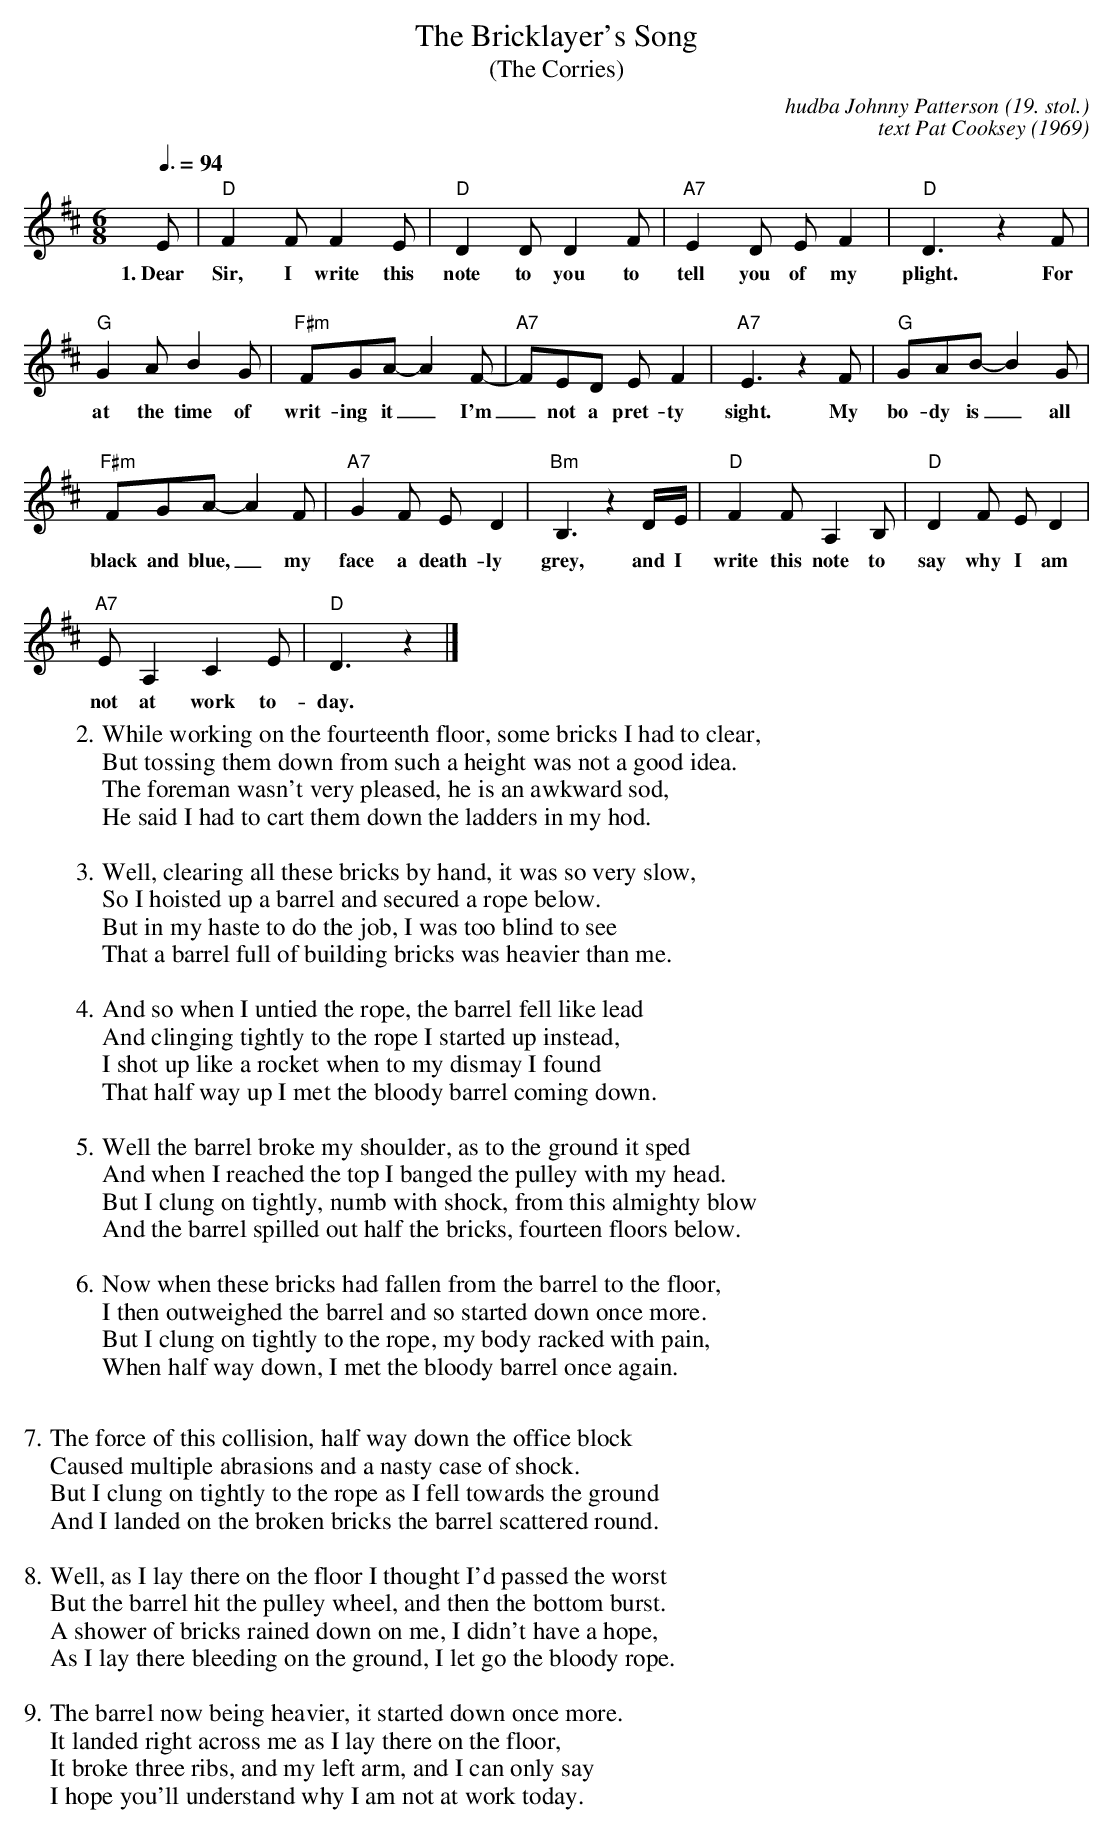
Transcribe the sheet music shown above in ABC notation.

X:1
T:The Bricklayer's Song
T:(The Corries)
C:hudba Johnny Patterson (19. stol.)
C:text Pat Cooksey (1969)
M:6/8
L:1/8
Q:3/8=94
K:Dmaj
E | "D"F2F F2E | "D"D2D D2F | "A7"E2D EF2 | "D"D3 z2F |
w:1.~Dear Sir, I write this note to you to tell you of my plight. For
"G"G2A B2G | "F#m"FGA- A2F- | "A7"FED EF2 | "A7"E3 z2F | "G"GAB- B2G |
w:at the time of writ-ing it_ I'm_ not a pret-ty sight. My bo-dy is_ all
"F#m"FGA- A2F | "A7"G2F ED2 | "Bm"B,3 z2D/2E/2 | "D"F2F A,2B, | "D"D2F ED2 |
w:black and blue,_ my face a death-ly grey, and I write this note to say why I am
"A7"EA,2 C2E | "D"D3 z2 |]
w:not at work to-day.
W:2. While working on the fourteenth floor, some bricks I had to clear,
W:But tossing them down from such a height was not a good idea.
W:The foreman wasn't very pleased, he is an awkward sod,
W:He said I had to cart them down the ladders in my hod.
W:
W:3. Well, clearing all these bricks by hand, it was so very slow,
W:So I hoisted up a barrel and secured a rope below.
W:But in my haste to do the job, I was too blind to see
W:That a barrel full of building bricks was heavier than me.
W:
W:4. And so when I untied the rope, the barrel fell like lead
W:And clinging tightly to the rope I started up instead,
W:I shot up like a rocket when to my dismay I found
W:That half way up I met the bloody barrel coming down.
W:
W:5. Well the barrel broke my shoulder, as to the ground it sped
W:And when I reached the top I banged the pulley with my head.
W:But I clung on tightly, numb with shock, from this almighty blow
W:And the barrel spilled out half the bricks, fourteen floors below.
W:
W:6. Now when these bricks had fallen from the barrel to the floor,
W:I then outweighed the barrel and so started down once more.
W:But I clung on tightly to the rope, my body racked with pain,
W:When half way down, I met the bloody barrel once again.
W:
W:7. The force of this collision, half way down the office block
W:Caused multiple abrasions and a nasty case of shock.
W:But I clung on tightly to the rope as I fell towards the ground
W:And I landed on the broken bricks the barrel scattered round.
W:
W:8. Well, as I lay there on the floor I thought I'd passed the worst
W:But the barrel hit the pulley wheel, and then the bottom burst.
W:A shower of bricks rained down on me, I didn't have a hope,
W:As I lay there bleeding on the ground, I let go the bloody rope.
W:
W:9. The barrel now being heavier, it started down once more.
W:It landed right across me as I lay there on the floor,
W:It broke three ribs, and my left arm, and I can only say
W:I hope you'll understand why I am not at work today.
